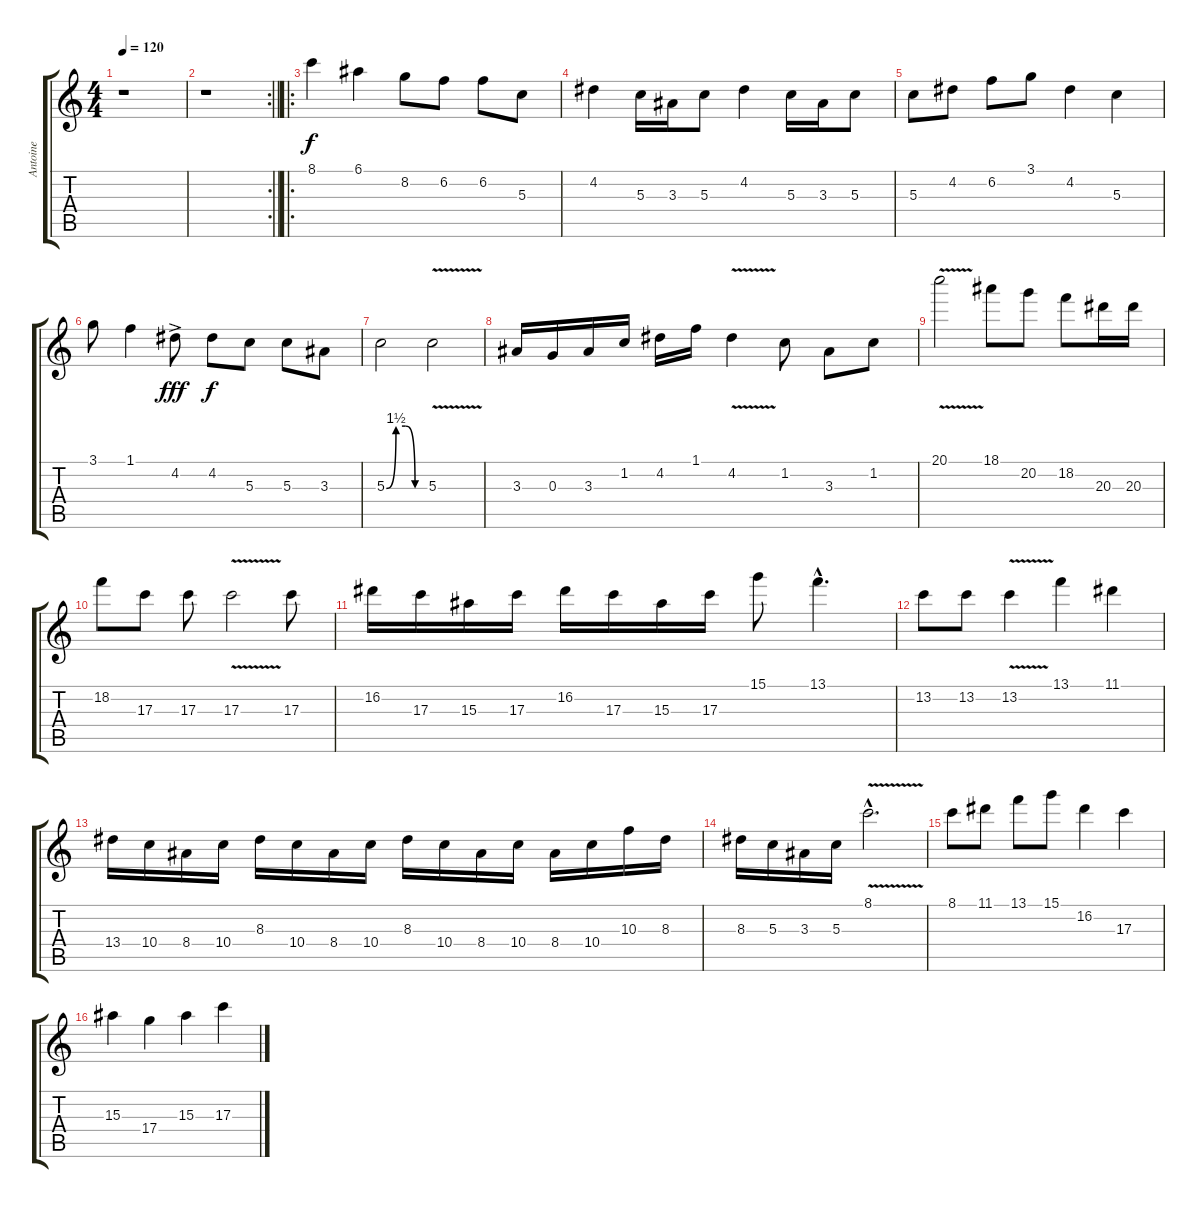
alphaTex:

\track ("Antoine" "Antoine") {instrument distortionguitar}
\staff {score tabs}
\tuning (E4 B3 G3 D3 A2 E2) {hide}
\ts (4 4)
\tempo 120
\clef g2
\ks c
r.1{dy f} |
\rc 2
\barLineRight lightlight
r.1 |
\ro
8.1.4 6.1.4 8.2.8 6.2.8 6.2.8 5.3.8 |
4.2.4 5.3.16 3.3.16 5.3.8 4.2.4 5.3.16 3.3.16 5.3.8 |
5.3.8 4.2.8 6.2.8 3.1.8 4.2.4 5.3.4 |
3.1.8 1.1.4 4.2{ac}.8{dy fff} 4.2.8{dy f} 5.3.8 5.3.8 3.3.8 |
5.3{be (custom 0 0 15 6 30 6 45 0 60 0)}.2 5.3{v}.2 |
3.3.16 0.3.16 3.3.16 1.2.16 4.2.16 1.1.16 4.2{v}.4 1.2.8 3.3.8 1.2.8 |
20.1{v}.2 18.1.8 20.2.8 18.2.8 20.3.16 20.3.16 |
18.2.8 17.3.8 17.3.8 17.3{v}.2 17.3.8 |
16.2.16 17.3.16 15.3.16 17.3.16 16.2.16 17.3.16 15.3.16 17.3.16 15.1.8 13.1{hac}.4{d} |
13.2.8 13.2.8 13.2{v}.4 13.1.4 11.1.4 |
13.4.16 10.4.16 8.4.16 10.4.16 8.3.16 10.4.16 8.4.16 10.4.16 8.3.16 10.4.16 8.4.16 10.4.16 8.4.16 10.4.16 10.3.16 8.3.16 |
8.3.16 5.3.16 3.3.16 5.3.16 8.1{v hac}.2{d} |
8.1.8 11.1.8 13.1.8 15.1.8 16.2.4 17.3.4 |
15.3.4 17.4.4 15.3.4 17.3.4
